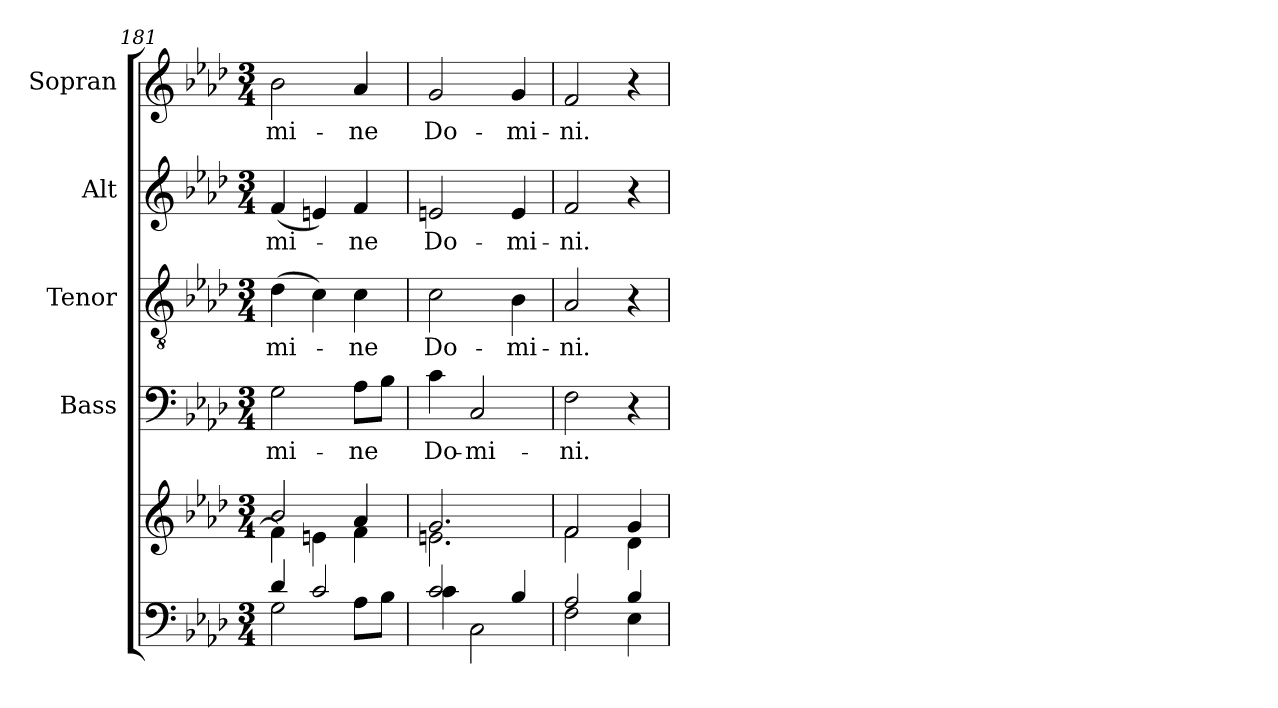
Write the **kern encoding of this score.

**kern	**kern	**kern	**text	**kern	**text	**kern	**text	**kern	**text
*part5	*part5	*part4	*part4	*part3	*part3	*part2	*part2	*part1	*part1
*staff6	*staff5	*staff4	*staff4	*staff3	*staff3	*staff2	*staff2	*staff1	*staff1
*	*	*I"Bass	*	*I"Tenor	*	*I"Alt	*	*I"Sopran	*
*	*	*I'B.	*	*I'T.	*	*I'A.	*	*I'S.	*
*clefF4	*clefG2	*clefF4	*	*clefGv2	*	*clefG2	*	*clefG2	*
*k[b-e-a-d-]	*k[b-e-a-d-]	*k[b-e-a-d-]	*	*k[b-e-a-d-]	*	*k[b-e-a-d-]	*	*k[b-e-a-d-]	*
*A-:	*A-:	*A-:	*	*A-:	*	*A-:	*	*A-:	*
*M3/4	*M3/4	*M3/4	*	*M3/4	*	*M3/4	*	*M3/4	*
=181	=181	=181	=181	=181	=181	=181	=181	=181	=181
*^	*^	*	*	*	*	*	*	*	*
!	!	!	!	!	!LO:LY:b	!	!LO:LY:b	!	!LO:LY:b	!	!LO:LY:b
4d-/	2G\	2b-/	4f\]	2G\	-mi-	(>4d-\	-mi-	(<4f/	-mi-	2b-\	-mi-
2c/	.	.	4en\	.	.	4c\)	.	4en/)	.	.	.
!	!	!	!	!	!LO:LY:b	!	!LO:LY:b	!	!LO:LY:b	!	!LO:LY:b
.	8A-\L	4a-/	4f\	8A-\L	-ne	4c\	-ne	4f/	-ne	4a-/	-ne
.	8B-\J	.	.	8B-\J	.	.	.	.	.	.	.
=182	=182	=182	=182	=182	=182	=182	=182	=182	=182	=182	=182
!	!	!	!	!	!LO:LY:b	!	!LO:LY:b	!	!LO:LY:b	!	!LO:LY:b
2c/	4c\	2.g/	2.en\	4c\	Do-	2c\	Do-	2en/	Do-	2g/	Do-
!	!	!	!	!	!LO:LY:b	!	!	!	!	!	!
.	2C\	.	.	2C/	-mi-	.	.	.	.	.	.
!	!	!	!	!	!	!	!LO:LY:b	!	!LO:LY:b	!	!LO:LY:b
4B-/	.	.	.	.	.	4B-\	-mi-	4e/	-mi-	4g/	-mi-
=183	=183	=183	=183	=183	=183	=183	=183	=183	=183	=183	=183
!	!	!	!	!	!LO:LY:b	!	!LO:LY:b	!	!LO:LY:b	!	!LO:LY:b
2A-/	2F\	2f/	2f\	2F\	-ni.	2A-/	-ni.	2f/	-ni.	2f/	-ni.
4B-/	4E-\	4g/	4d-\	4r	.	4r	.	4r	.	4r	.
*v	*v	*	*	*	*	*	*	*	*	*	*
*	*v	*v	*	*	*	*	*	*	*	*
=	=	=	=	=	=	=	=	=	=
*-	*-	*-	*-	*-	*-	*-	*-	*-	*-
